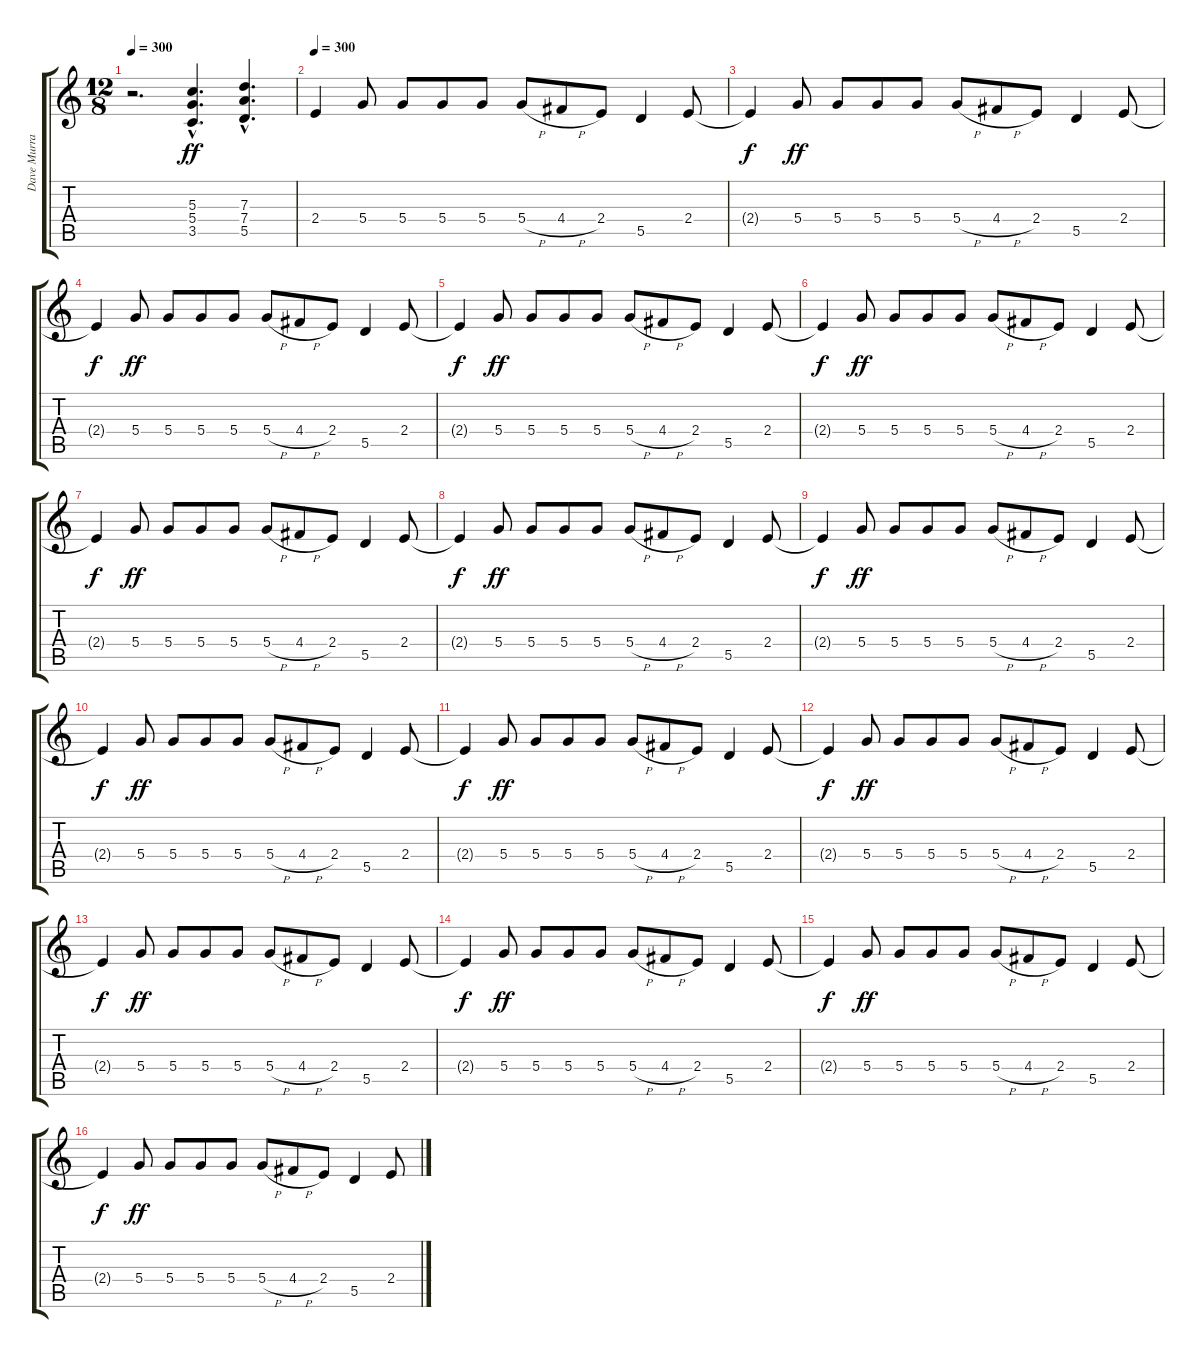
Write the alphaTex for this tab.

\track ("Dave Murray" "Dave Murra") {instrument overdrivenguitar}
\staff {score tabs}
\tuning (E4 B3 G3 D3 A2 E2) {hide}
\ts (12 8)
\tempo 300
\clef g2
\ks c
r.2{d dy ff} (5.3{hac} 5.4{hac} 3.5{hac}).4{d} (7.3{hac} 7.4{hac} 5.5{hac}).4{d} |
\tempo 300
2.4.4 5.4.8 5.4.8 5.4.8 5.4.8 5.4{h}.8 4.4{h}.8 2.4.8 5.5.4 2.4.8 |
2.4{t}.4{dy f} 5.4.8{dy ff} 5.4.8 5.4.8 5.4.8 5.4{h}.8 4.4{h}.8 2.4.8 5.5.4 2.4.8 |
2.4{t}.4{dy f} 5.4.8{dy ff} 5.4.8 5.4.8 5.4.8 5.4{h}.8 4.4{h}.8 2.4.8 5.5.4 2.4.8 |
2.4{t}.4{dy f} 5.4.8{dy ff} 5.4.8 5.4.8 5.4.8 5.4{h}.8 4.4{h}.8 2.4.8 5.5.4 2.4.8 |
2.4{t}.4{dy f} 5.4.8{dy ff} 5.4.8 5.4.8 5.4.8 5.4{h}.8 4.4{h}.8 2.4.8 5.5.4 2.4.8 |
2.4{t}.4{dy f} 5.4.8{dy ff} 5.4.8 5.4.8 5.4.8 5.4{h}.8 4.4{h}.8 2.4.8 5.5.4 2.4.8 |
2.4{t}.4{dy f} 5.4.8{dy ff} 5.4.8 5.4.8 5.4.8 5.4{h}.8 4.4{h}.8 2.4.8 5.5.4 2.4.8 |
2.4{t}.4{dy f} 5.4.8{dy ff} 5.4.8 5.4.8 5.4.8 5.4{h}.8 4.4{h}.8 2.4.8 5.5.4 2.4.8 |
2.4{t}.4{dy f} 5.4.8{dy ff} 5.4.8 5.4.8 5.4.8 5.4{h}.8 4.4{h}.8 2.4.8 5.5.4 2.4.8 |
2.4{t}.4{dy f} 5.4.8{dy ff} 5.4.8 5.4.8 5.4.8 5.4{h}.8 4.4{h}.8 2.4.8 5.5.4 2.4.8 |
2.4{t}.4{dy f} 5.4.8{dy ff} 5.4.8 5.4.8 5.4.8 5.4{h}.8 4.4{h}.8 2.4.8 5.5.4 2.4.8 |
2.4{t}.4{dy f} 5.4.8{dy ff} 5.4.8 5.4.8 5.4.8 5.4{h}.8 4.4{h}.8 2.4.8 5.5.4 2.4.8 |
2.4{t}.4{dy f} 5.4.8{dy ff} 5.4.8 5.4.8 5.4.8 5.4{h}.8 4.4{h}.8 2.4.8 5.5.4 2.4.8 |
2.4{t}.4{dy f} 5.4.8{dy ff} 5.4.8 5.4.8 5.4.8 5.4{h}.8 4.4{h}.8 2.4.8 5.5.4 2.4.8 |
2.4{t}.4{dy f} 5.4.8{dy ff} 5.4.8 5.4.8 5.4.8 5.4{h}.8 4.4{h}.8 2.4.8 5.5.4 2.4.8
